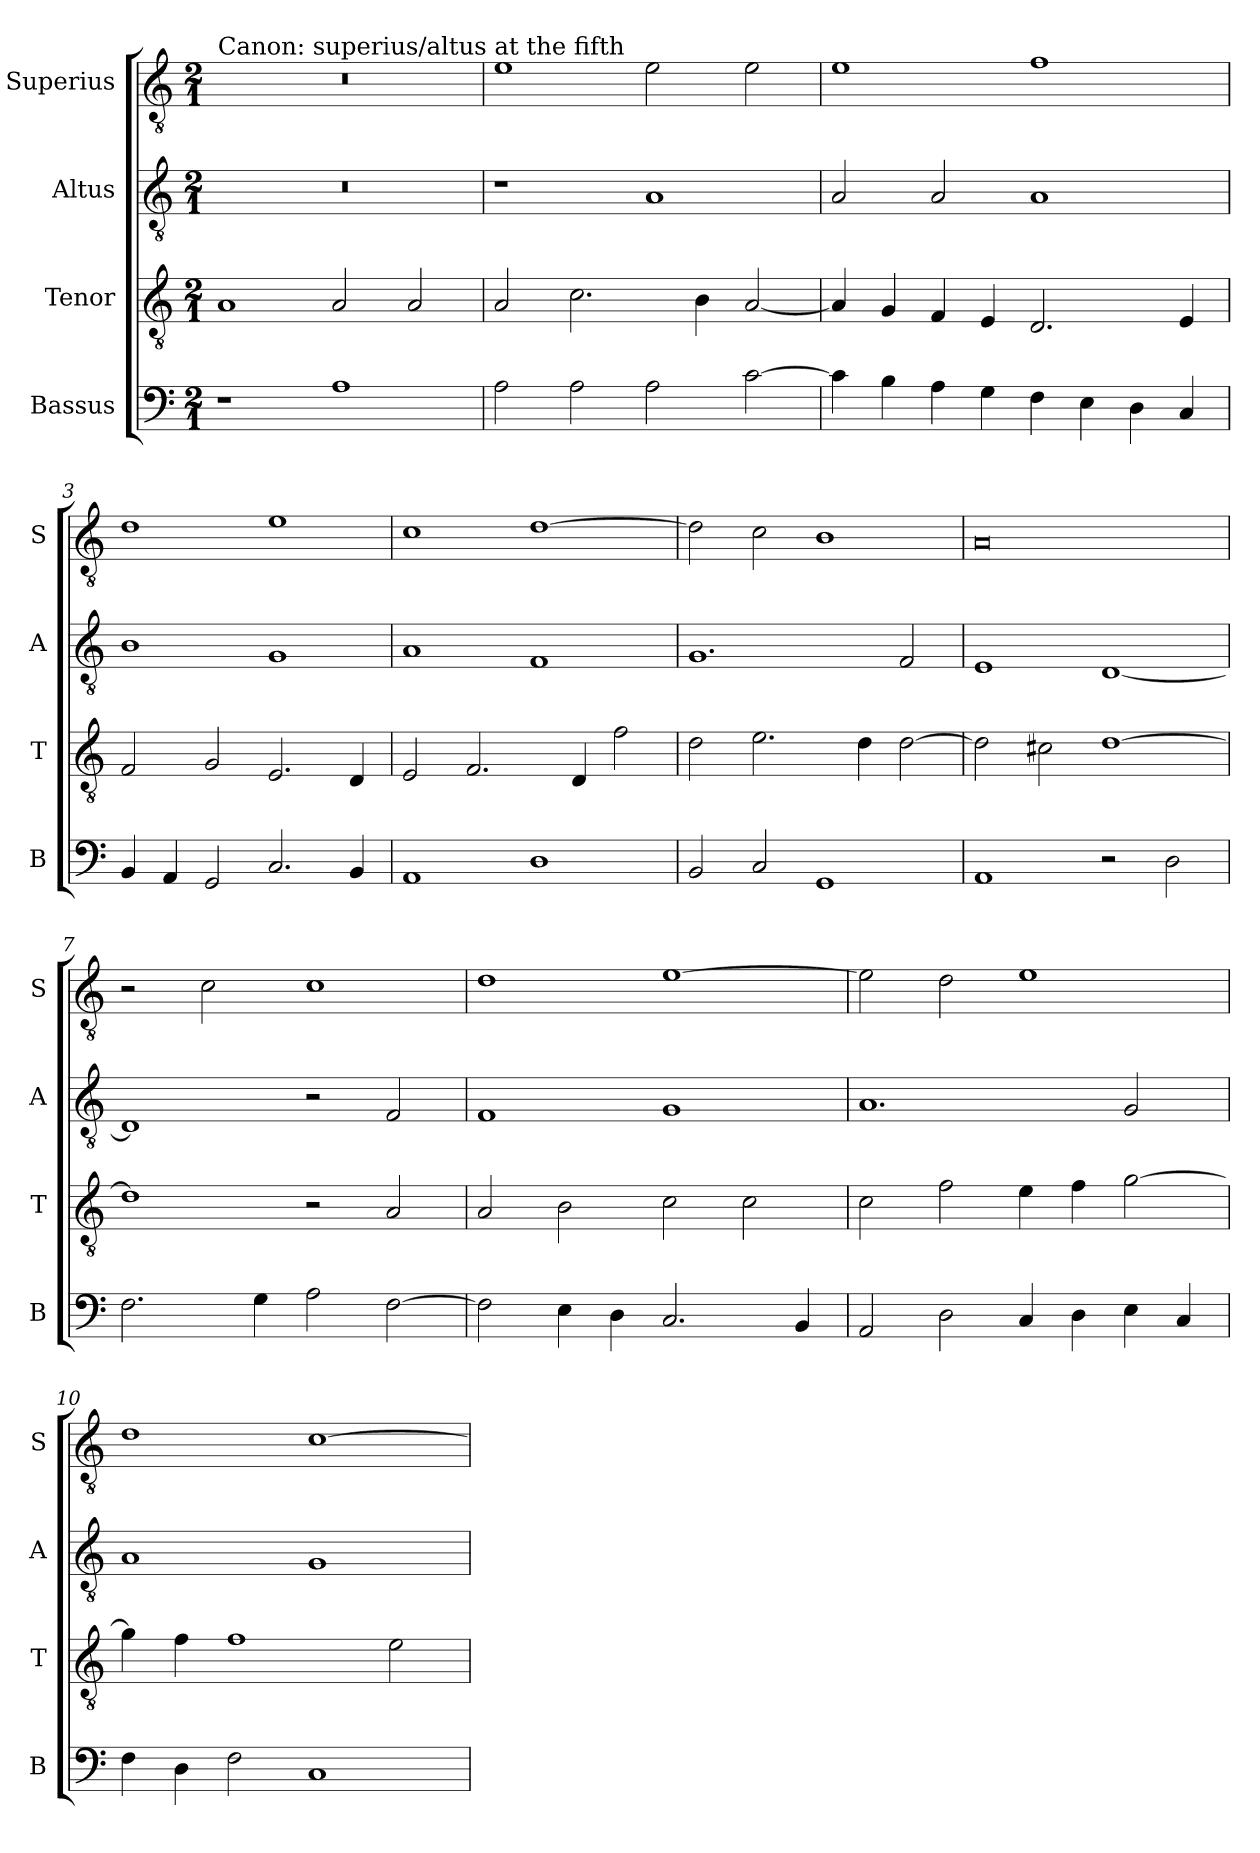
**kern	**kern	**kern	**kern
*part4	*part3	*part2	*part1
*staff4	*staff3	*staff2	*staff1
*I"Bassus	*I"Tenor	*I"Altus	*I"Superius
*I'B	*I'T	*I'A	*I'S
*clefF4	*clefGv2	*clefGv2	*clefGv2
*k[]	*k[]	*k[]	*k[]
*C:	*C:	*C:	*C:
*M2/1	*M2/1	*M2/1	*M2/1
=	=	=	=
!	!	!	!LO:TX:a:t=Canon&colon; superius/altus at the fifth
1r	1A	0r	0r
1A	2A	.	.
.	2A	.	.
=1	=1	=1	=1
2A	2A	1r	1e
2A	2.c	.	.
2A	.	1A	2e
.	4B	.	.
[2c	[2A	.	2e
=2	=2	=2	=2
4c]	4A]	2A	1e
4B	4G	.	.
4A	4F	2A	.
4G	4E	.	.
4F	2.D	1A	1f
4E	.	.	.
4D	.	.	.
4C	4E	.	.
=3	=3	=3	=3
4BB	2F	1B	1d
4AA	.	.	.
2GG	2G	.	.
2.C	2.E	1G	1e
4BB	4D	.	.
=4	=4	=4	=4
1AA	2E	1A	1c
.	2.F	.	.
1D	.	1F	[1d
.	4D	.	.
.	2f	.	.
=5	=5	=5	=5
2BB	2d	1.G	2d]
2C	2.e	.	2c
1GG	.	.	1B
.	4d	.	.
.	[2d	2F	.
=6	=6	=6	=6
1AA	2d]	1E	0A
.	2c#X	.	.
2r	[1d	[1D	.
2D	.	.	.
=7	=7	=7	=7
2.F	1d]	1D]	2r
.	.	.	2c
4G	.	.	.
2A	2r	2r	1c
[2F	2A	2F	.
=8	=8	=8	=8
2F]	2A	1F	1d
4E	2B	.	.
4D	.	.	.
2.C	2c	1G	[1e
.	2c	.	.
4BB	.	.	.
=9	=9	=9	=9
2AA	2c	1.A	2e]
2D	2f	.	2d
4C	4e	.	1e
4D	4f	.	.
4E	[2g	2G	.
4C	.	.	.
=10	=10	=10	=10
4F	4g]	1A	1d
4D	4f	.	.
2F	1f	.	.
1C	.	1G	[1c
.	2e	.	.
=	=	=	=
*-	*-	*-	*-
